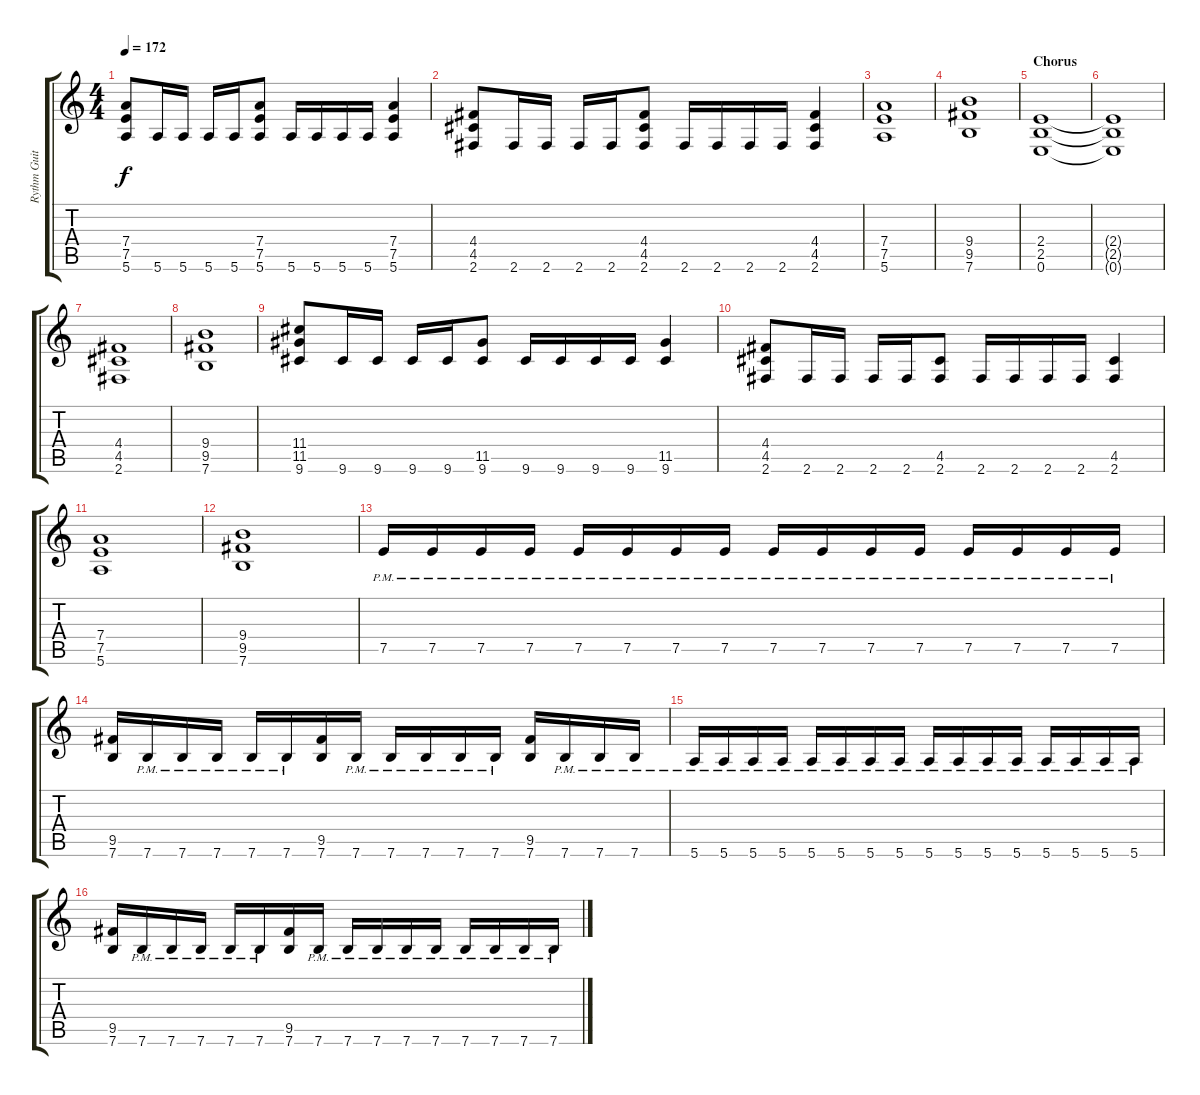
\track ("Rythm Guitar 2" "Rythm Guit") {instrument distortionguitar}
\staff {score tabs}
\tuning (E4 B3 G3 D3 A2 E2) {hide}
\ts (4 4)
\tempo 172
\clef g2
\ks c
(7.4 7.5 5.6).8{dy f} 5.6.16 5.6.16 5.6.16 5.6.16 (7.4 7.5 5.6).8 5.6.16 5.6.16 5.6.16 5.6.16 (7.4 7.5 5.6).4 |
(4.4 4.5 2.6).8 2.6.16 2.6.16 2.6.16 2.6.16 (4.4 4.5 2.6).8 2.6.16 2.6.16 2.6.16 2.6.16 (4.4 4.5 2.6).4 |
(7.4 7.5 5.6).1 |
(9.4 9.5 7.6).1 |
\section ("" "Chorus")
(2.4 2.5 0.6).1 |
(2.4{t} 2.5{t} 0.6{t}).1 |
(4.4 4.5 2.6).1 |
(9.4 9.5 7.6).1 |
(11.4 11.5 9.6).8 9.6.16 9.6.16 9.6.16 9.6.16 (11.5 9.6).8 9.6.16 9.6.16 9.6.16 9.6.16 (11.5 9.6).4 |
(4.4 4.5 2.6).8 2.6.16 2.6.16 2.6.16 2.6.16 (4.5 2.6).8 2.6.16 2.6.16 2.6.16 2.6.16 (4.5 2.6).4 |
(7.4 7.5 5.6).1 |
(9.4 9.5 7.6).1 |
7.5{pm}.16 7.5{pm}.16 7.5{pm}.16 7.5{pm}.16 7.5{pm}.16 7.5{pm}.16 7.5{pm}.16 7.5{pm}.16 7.5{pm}.16 7.5{pm}.16 7.5{pm}.16 7.5{pm}.16 7.5{pm}.16 7.5{pm}.16 7.5{pm}.16 7.5{pm}.16 |
(9.5 7.6).16 7.6{pm}.16 7.6{pm}.16 7.6{pm}.16 7.6{pm}.16 7.6{pm}.16 (9.5 7.6).16 7.6{pm}.16 7.6{pm}.16 7.6{pm}.16 7.6{pm}.16 7.6{pm}.16 (9.5 7.6).16 7.6{pm}.16 7.6{pm}.16 7.6{pm}.16 |
5.6{pm}.16 5.6{pm}.16 5.6{pm}.16 5.6{pm}.16 5.6{pm}.16 5.6{pm}.16 5.6{pm}.16 5.6{pm}.16 5.6{pm}.16 5.6{pm}.16 5.6{pm}.16 5.6{pm}.16 5.6{pm}.16 5.6{pm}.16 5.6{pm}.16 5.6{pm}.16 |
(9.5 7.6).16 7.6{pm}.16 7.6{pm}.16 7.6{pm}.16 7.6{pm}.16 7.6{pm}.16 (9.5 7.6).16 7.6{pm}.16 7.6{pm}.16 7.6{pm}.16 7.6{pm}.16 7.6{pm}.16 7.6{pm}.16 7.6{pm}.16 7.6{pm}.16 7.6{pm}.16
